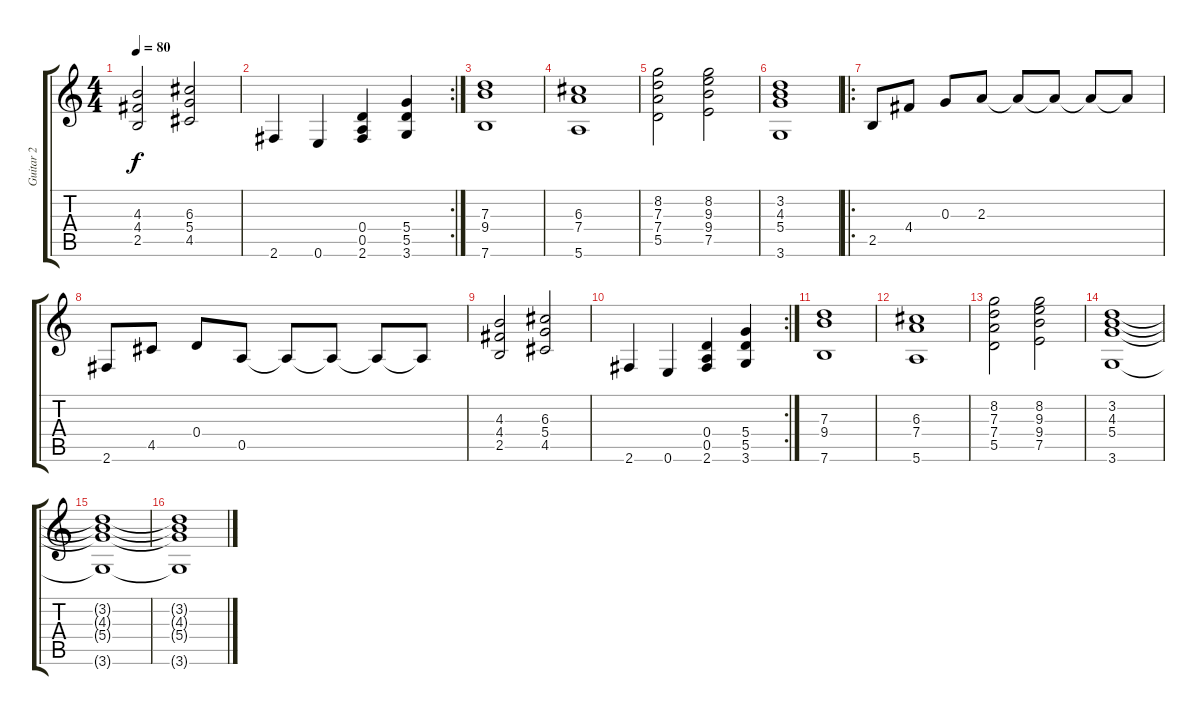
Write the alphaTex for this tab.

\track ("Guitar 2" "Guitar 2") {instrument overdrivenguitar}
\staff {score tabs}
\tuning (E4 B3 G3 D3 A2 E2) {hide}
\ts (4 4)
\tempo 80
\clef g2
\ks c
(4.3 4.4 2.5).2{dy f} (6.3 5.4 4.5).2 |
\rc 2
2.6.4 0.6.4 (0.4 0.5 2.6).4 (5.4 5.5 3.6).4 |
(7.3 9.4 7.6).1 |
(6.3 7.4 5.6).1 |
(8.2 7.3 7.4 5.5).2 (8.2 9.3 9.4 7.5).2 |
(3.2 4.3 5.4 3.6).1 |
\ro
2.5.8{volume 16} 4.4.8 0.3.8 2.3.8 2.3{t}.8 2.3{t}.8 2.3{t}.8 2.3{t}.8 |
2.6.8 4.5.8 0.4.8 0.5.8 0.5{t}.8 0.5{t}.8 0.5{t}.8 0.5{t}.8 |
(4.3 4.4 2.5).2 (6.3 5.4 4.5).2 |
\rc 2
2.6.4 0.6.4 (0.4 0.5 2.6).4 (5.4 5.5 3.6).4 |
(7.3 9.4 7.6).1 |
(6.3 7.4 5.6).1 |
(8.2 7.3 7.4 5.5).2 (8.2 9.3 9.4 7.5).2 |
(3.2 4.3 5.4 3.6).1 |
(3.2{t} 4.3{t} 5.4{t} 3.6{t}).1 |
(3.2{t} 4.3{t} 5.4{t} 3.6{t}).1{volume 0}
